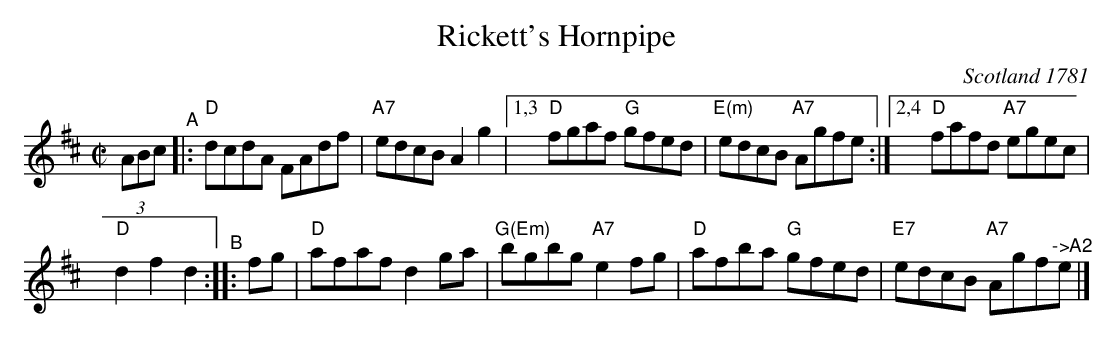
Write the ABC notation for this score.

X:1
T: Rickett's Hornpipe
O: Scotland 1781
M: C|
K: D
(3ABc "^A"|:\
"D"dcdA FAdf | "A7"edcB A2g2 |\
[1,3 "D"fgaf "G"gfed | "E(m)"edcB "A7"Agfe :|\
[2,4 "D"fafd "A7"egec |
"D"d2f2 d2 "^B":: fg |\
"D"afaf d2ga | "G(Em)"bgbg "A7"e2fg |\
"D"afba "G"gfed | "E7"edcB "A7"Agf"^->A2"e |]
